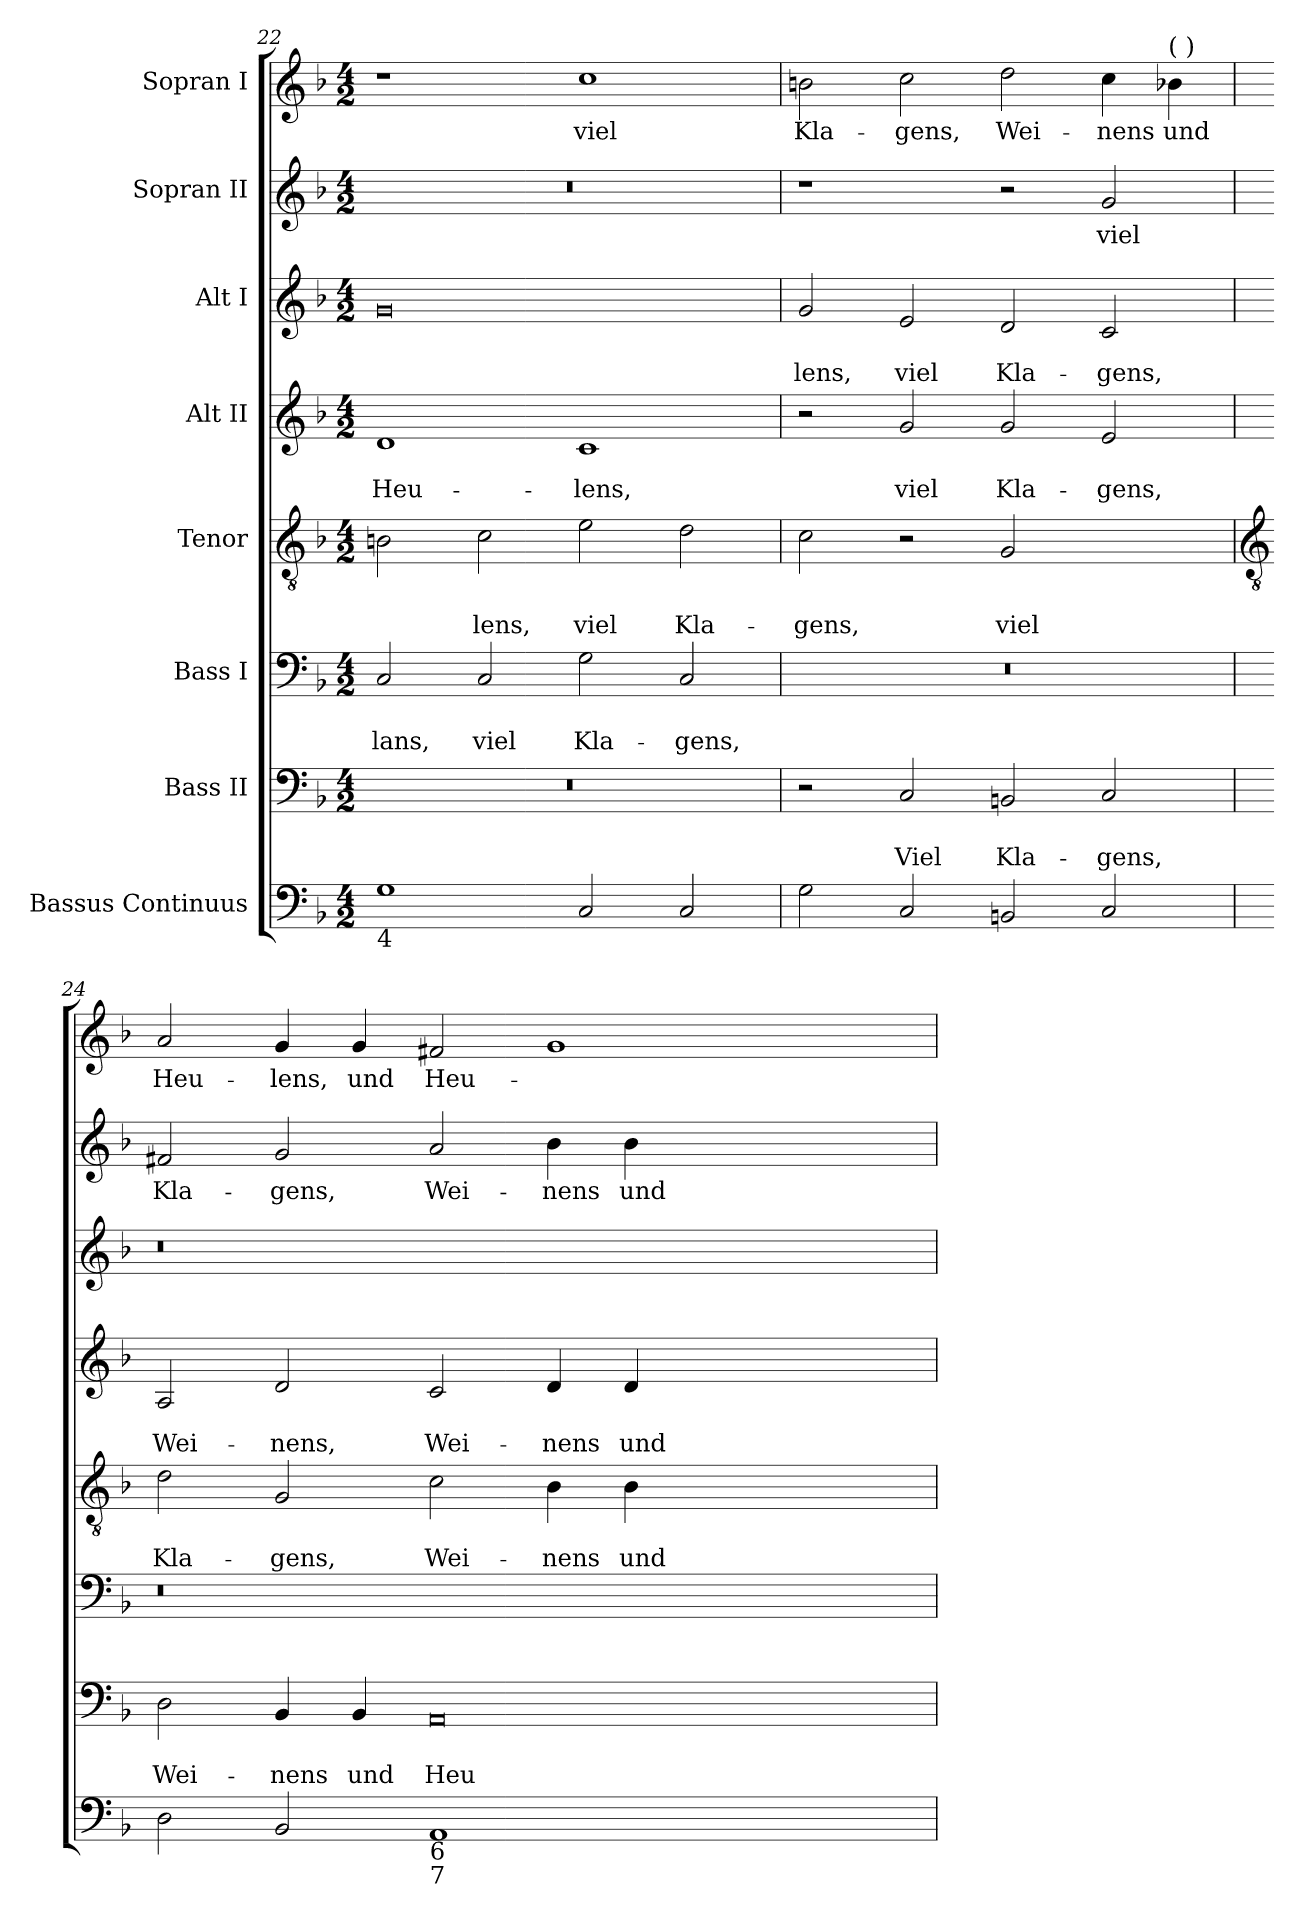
**kern	**kern	**text	**text	**kern	**text	**text	**kern	**text	**text	**kern	**text	**text	**kern	**text	**text	**kern	**text	**kern	**text
*part8	*part7	*part7	*part7	*part6	*part6	*part6	*part5	*part5	*part5	*part4	*part4	*part4	*part3	*part3	*part3	*part2	*part2	*part1	*part1
*staff8	*staff7	*staff7	*staff7	*staff6	*staff6	*staff6	*staff5	*staff5	*staff5	*staff4	*staff4	*staff4	*staff3	*staff3	*staff3	*staff2	*staff2	*staff1	*staff1
*I"Bassus Continuus	*I"Bass II	*	*	*I"Bass I	*	*	*I"Tenor	*	*	*I"Alt II	*	*	*I"Alt I	*	*	*I"Sopran II	*	*I"Sopran I	*
*clefF4	*clefF4	*	*	*clefF4	*	*	*clefGv2	*	*	*clefG2	*	*	*clefG2	*	*	*clefG2	*	*clefG2	*
*k[b-]	*k[b-]	*	*	*k[b-]	*	*	*k[b-]	*	*	*k[b-]	*	*	*k[b-]	*	*	*k[b-]	*	*k[b-]	*
*F:	*F:	*	*	*F:	*	*	*F:	*	*	*F:	*	*	*F:	*	*	*F:	*	*F:	*
*M4/2	*M4/2	*	*	*M4/2	*	*	*M4/2	*	*	*M4/2	*	*	*M4/2	*	*	*M4/2	*	*M4/2	*
=22	=22	=22	=22	=22	=22	=22	=22	=22	=22	=22	=22	=22	=22	=22	=22	=22	=22	=22	=22
!LO:TX:b:t=4	!	!	!	!	!	!	!	!	!	!	!	!	!	!	!	!	!	!	!
!	!	!	!	!	!	!LO:LY:b	!	!	!	!	!	!LO:LY:b	!	!	!	!	!	!	!
1G	0r	.	.	2C	.	-lans,	2Bn	.	.	1d	.	Heu-	0g	.	.	0r	.	1r	.
!	!	!	!	!	!	!LO:LY:b	!	!	!LO:LY:b	!	!	!	!	!	!	!	!	!	!
.	.	.	.	2C	.	viel	2c	.	-lens,	.	.	.	.	.	.	.	.	.	.
!	!	!	!	!	!	!LO:LY:b	!	!	!LO:LY:b	!	!	!LO:LY:b	!	!	!	!	!	!	!LO:LY:b
2C	.	.	.	2G	.	Kla-	2e	.	viel	1c	.	-lens,	.	.	.	.	.	1cc	viel
!	!	!	!	!	!	!LO:LY:b	!	!	!LO:LY:b	!	!	!	!	!	!	!	!	!	!
2C	.	.	.	2C	.	-gens,	2d	.	Kla-	.	.	.	.	.	.	.	.	.	.
=23	=23	=23	=23	=23	=23	=23	=23	=23	=23	=23	=23	=23	=23	=23	=23	=23	=23	=23	=23
!	!	!	!	!	!	!	!	!	!LO:LY:b	!	!	!	!	!	!LO:LY:b	!	!	!	!LO:LY:b
2G	2r	.	.	0r	.	.	2c	.	-gens,	2r	.	.	2g	.	lens,	1r	.	2bn	Kla-
!	!	!	!LO:LY:b	!	!	!	!	!	!	!	!	!LO:LY:b	!	!	!LO:LY:b	!	!	!	!LO:LY:b
2C	2C	.	Viel	.	.	.	2r	.	.	2g	.	viel	2e	.	viel	.	.	2cc	-gens,
!	!	!	!LO:LY:b	!	!	!	!	!	!LO:LY:b	!	!	!LO:LY:b	!	!	!LO:LY:b	!	!	!	!LO:LY:b
2BBn	2BBn	.	Kla-	.	.	.	2G	.	viel	2g	.	Kla-	2d	.	Kla-	2r	.	2dd	Wei-
!	!	!	!LO:LY:b	!	!	!	!	!	!	!	!	!LO:LY:b	!	!	!LO:LY:b	!	!LO:LY:b	!	!LO:LY:b
2C	2C	.	-gens,	.	.	.	2ryy	.	.	2e	.	-gens,	2c	.	-gens,	2g	viel	4cc	-nens
!	!	!	!	!	!	!	!	!	!	!	!	!	!	!	!	!	!	!LO:TX:a:t=(  )	!
!	!	!	!	!	!	!	!	!	!	!	!	!	!	!	!	!	!	!	!LO:LY:b
.	.	.	.	.	.	.	.	.	.	.	.	.	.	.	.	.	.	4b-	und
!!LO:LB:g=z
=24	=24	=24	=24	=24	=24	=24	=24	=24	=24	=24	=24	=24	=24	=24	=24	=24	=24	=24	=24
*	*	*	*	*	*	*	*clefGv2	*	*	*	*	*	*	*	*	*	*	*	*
!	!	!	!LO:LY:b	!	!	!	!	!	!LO:LY:b	!	!	!LO:LY:b	!	!	!	!	!LO:LY:b	!	!LO:LY:b
2D	2D	.	Wei-	0r	.	.	2d	.	Kla-	2A	.	Wei-	0r	.	.	2f#X	Kla-	2a	Heu-
!	!	!	!LO:LY:b	!	!	!	!	!	!LO:LY:b	!	!	!LO:LY:b	!	!	!	!	!LO:LY:b	!	!LO:LY:b
2BB-	4BB-	.	-nens	.	.	.	2G	.	-gens,	2d	.	-nens,	.	.	.	2g	-gens,	4g	-lens,
!	!	!	!LO:LY:b	!	!	!	!	!	!	!	!	!	!	!	!	!	!	!	!LO:LY:b
.	4BB-	.	und	.	.	.	.	.	.	.	.	.	.	.	.	.	.	4g	und
!LO:TX:b:t=6	!	!	!	!	!	!	!	!	!	!	!	!	!	!	!	!	!	!	!
!LO:TX:b:t=7	!	!	!	!	!	!	!	!	!	!	!	!	!	!	!	!	!	!	!
!	!	!	!LO:LY:b	!	!	!	!	!	!LO:LY:b	!	!	!LO:LY:b	!	!	!	!	!LO:LY:b	!	!LO:LY:b
1AA	0AA	.	Heu-	.	.	.	2c	.	Wei-	2c	.	Wei-	.	.	.	2a	Wei-	2f#X	Heu-
!	!	!	!	!	!	!	!	!	!LO:LY:b	!	!	!LO:LY:b	!	!	!	!	!LO:LY:b	!	!
.	.	.	.	.	.	.	4B-	.	-nens	4d	.	-nens	.	.	.	4b-	-nens	1g	.
!	!	!	!	!	!	!	!	!	!LO:LY:b	!	!	!LO:LY:b	!	!	!	!	!LO:LY:b	!	!
.	.	.	.	.	.	.	4B-	.	und	4d	.	und	.	.	.	4b-	und	.	.
1ryy	.	.	.	1ryy	.	.	1ryy	.	.	1ryy	.	.	1ryy	.	.	1ryy	.	.	.
.	.	.	.	.	.	.	.	.	.	.	.	.	.	.	.	.	.	2ryy	.
=	=	=	=	=	=	=	=	=	=	=	=	=	=	=	=	=	=	=	=
*-	*-	*-	*-	*-	*-	*-	*-	*-	*-	*-	*-	*-	*-	*-	*-	*-	*-	*-	*-
